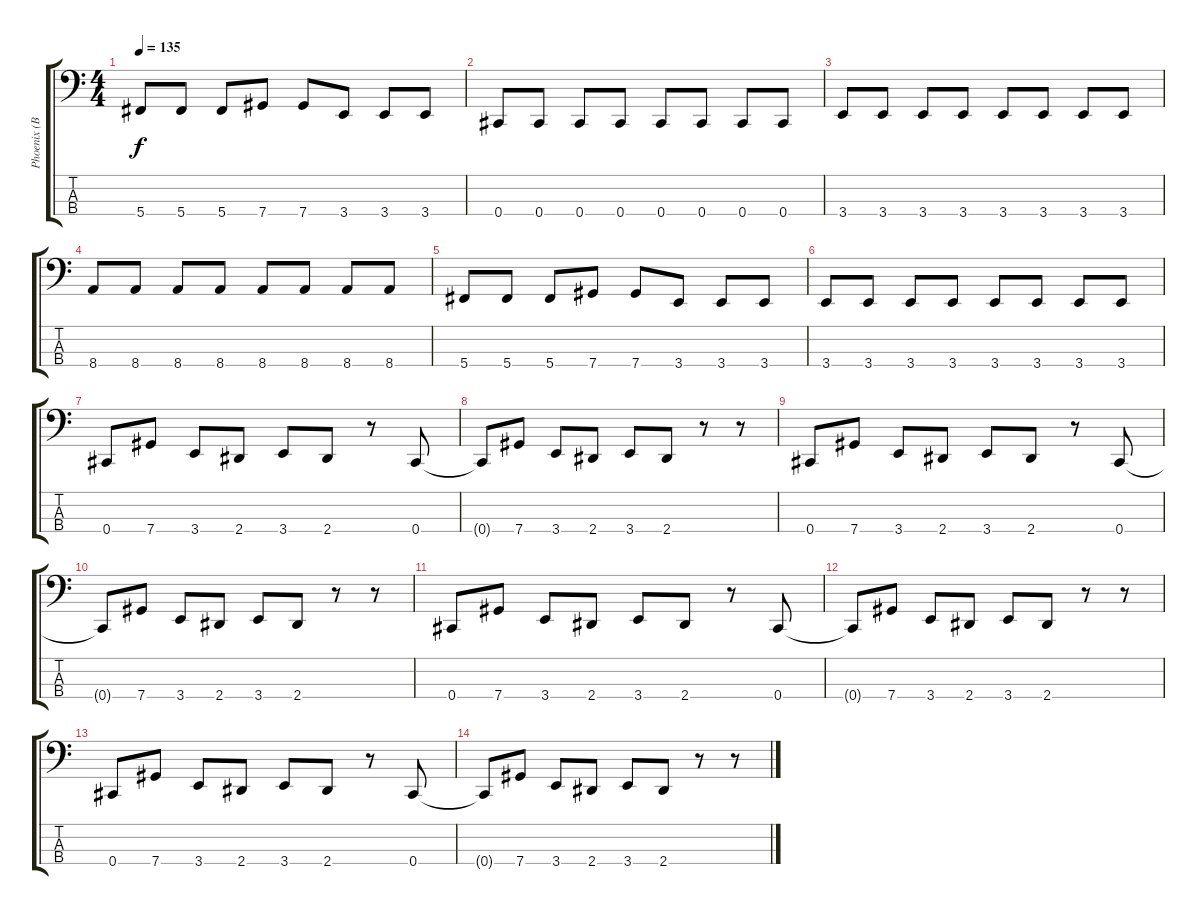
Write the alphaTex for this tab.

\track ("Phoenix (Bass)" "Phoenix (B") {instrument electricbasspick}
\staff {score tabs}
\tuning (Gb2 Db2 Ab1 Db1) {hide}
\ts (4 4)
\tempo 135
\clef f4
\ks c
5.4.8{dy f} 5.4.8 5.4.8 7.4.8 7.4.8 3.4.8 3.4.8 3.4.8 |
0.4.8 0.4.8 0.4.8 0.4.8 0.4.8 0.4.8 0.4.8 0.4.8 |
3.4.8 3.4.8 3.4.8 3.4.8 3.4.8 3.4.8 3.4.8 3.4.8 |
8.4.8 8.4.8 8.4.8 8.4.8 8.4.8 8.4.8 8.4.8 8.4.8 |
5.4.8 5.4.8 5.4.8 7.4.8 7.4.8 3.4.8 3.4.8 3.4.8 |
3.4.8 3.4.8 3.4.8 3.4.8 3.4.8 3.4.8 3.4.8 3.4.8 |
0.4.8 7.4.8 3.4.8 2.4.8 3.4.8 2.4.8 r.8 0.4.8 |
0.4{t}.8 7.4.8 3.4.8 2.4.8 3.4.8 2.4.8 r.8 r.8 |
0.4.8 7.4.8 3.4.8 2.4.8 3.4.8 2.4.8 r.8 0.4.8 |
0.4{t}.8 7.4.8 3.4.8 2.4.8 3.4.8 2.4.8 r.8 r.8 |
0.4.8 7.4.8 3.4.8 2.4.8 3.4.8 2.4.8 r.8 0.4.8 |
0.4{t}.8 7.4.8 3.4.8 2.4.8 3.4.8 2.4.8 r.8 r.8 |
0.4.8 7.4.8 3.4.8 2.4.8 3.4.8 2.4.8 r.8 0.4.8 |
0.4{t}.8 7.4.8 3.4.8 2.4.8 3.4.8 2.4.8 r.8 r.8
